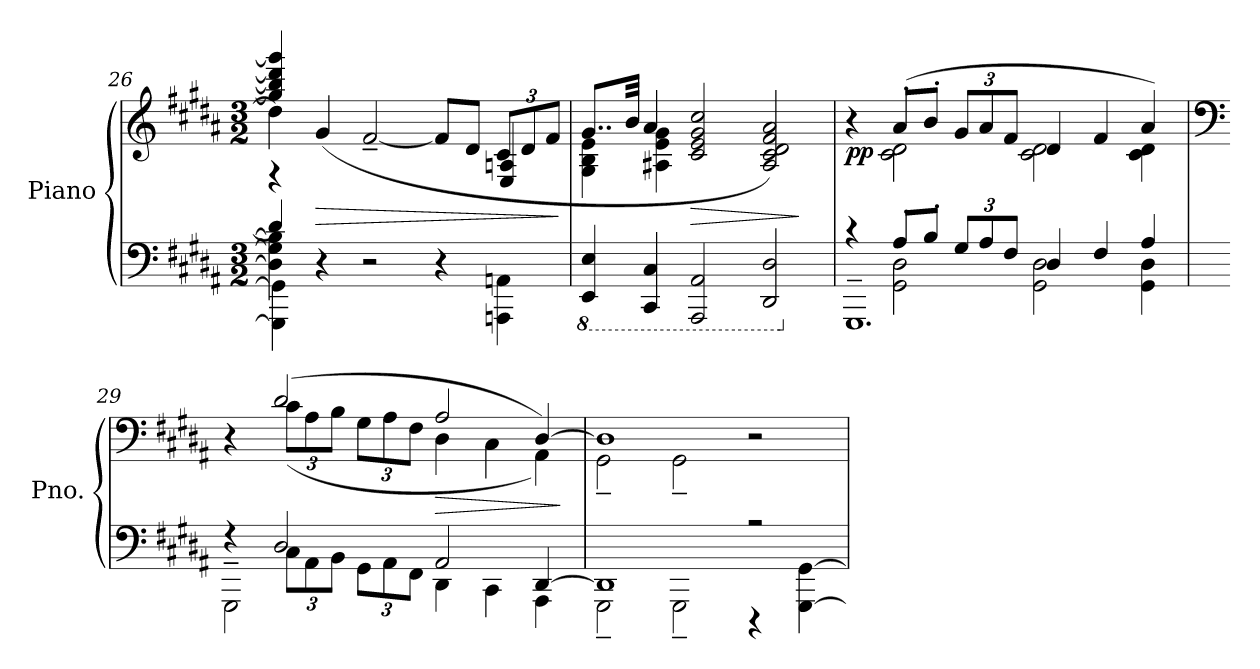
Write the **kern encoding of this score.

**kern	**kern	**dynam
*part1	*part1	*part1
*staff2	*staff1	*staff1/2
*I"Piano	*	*
*I'Pno.	*	*
*clefF4	*clefG2	*
*k[f#c#g#d#a#]	*k[f#c#g#d#a#]	*
*M3/2	*M3/2	*
=26	=26	=26
*^	*^	*
*	*^	*	*^	*
4d#/]	4D#\] 4G#\] 4B#\]	4GGG#\] 4GG#\]	4gg#/] 4bb#/] 4ddd#/] 4ggg#/]	4dd#\]	4rF	.
!	!	!	!	!	!	!LO:HP:b
!	!	!	!	!	!	!LO:DY:n=1:b
!	!	!	!	!	!	!LO:DY:n=2:b
4r	1ryy	1ryy	(>4g#/	1ryy	1ryy	> other-dynamics p
2r	.	.	[2f#~/	.	.	.
4r	.	.	8f#/L]	.	.	.
.	.	.	8d#/J	.	.	.
*	*	*	*Xbrackettup	*	*	*
4AAAn\ 4AAn\	4ryy	4ryy	12c#/L	4ryy	4E/ 4An/	.
.	.	.	12d#/	.	.	.
.	.	.	12f#/J	.	.	.
*v	*v	*v	*	*	*	*
*	*v	*v	*v	*
.	.	]
=27	=27	=27
*8ba	*	*
*	*^	*
4EEE/ 4EE/	8..g#/L	4G#\ 4B\ 4e\	.
.	32b/Jkk	.	.
4CCC#/ 4CC#/	4a#/	4A#X\ 4e\ 4g#\	.
!	!	!	!LO:HP:b
2AAAA#/ 2AAA#/	2c#/ 2e/ 2g#/ 2cc#/	1ryy	>
2DDD#/ 2DD#/	2A#/ 2c#/ 2d#/ 2f#/ 2a#/)	.	.
*	*v	*v	*
.	.	]
!!LO:LB:g=z
=28	=28	=28
*X8ba	*	*
*^	*^	*
*	*^	*	*	*
!	!	!	!	!	!LO:DY:b
4r	4ryy	1.GGG#~	4r	4ryy	pp
8A#'/L	2GG#\ 2D#\	.	(>8a#'/L	2c#\ 2d#\	.
8B'/J	.	.	8b'/J	.	.
*Xbrackettup	*	*	*	*	*
12G#/L	.	.	12g#/L	.	.
12A#/	.	.	12a#/	.	.
12F#/J	.	.	12f#/J	.	.
4D#/	2GG#\ 2D#\	.	4d#/	2c#\ 2d#\	.
4F#/	.	.	4f#/	.	.
4A#/	4GG#\ 4D#\	.	4a#/)	4c#\ 4d#\	.
=29	=29	=29	=29	=29	=29
*	*	*	*clefF4	*	*
4r	4ryy	2GGG#~\	4r	4ryy	.
2D#/	12C#\L	.	(>2d#/	(<12c#\L	.
.	12AA#\	.	.	12A#\	.
.	12BB\J	.	.	12B\J	.
.	12GG#\L	1ryy	.	12G#\L	.
.	12AA#\	.	.	12A#\	.
.	12FF#\J	.	.	12F#\J	.
!	!	!	!	!	!LO:HP:b
2AA#/	4DD#\	.	2A#/	4D#\	>
.	4CC#\	.	.	4C#\	.
[4DD#/	4AAA#\	.	[4D#/)	4AA#\)	.
*v	*v	*v	*	*	*
*	*v	*v	*
.	.	]
=30	=30	=30
*^	*^	*
1DD#]	2GGG#~\	1D#]	2GG#~\	.
.	2GGG#~\	.	2GG#~\	.
4rDDD	2rA	2r	2ryy	.
[4GGG#\ [4GG#\	.	.	.	.
*v	*v	*	*	*
*	*v	*v	*
=	=	=
*-	*-	*-
